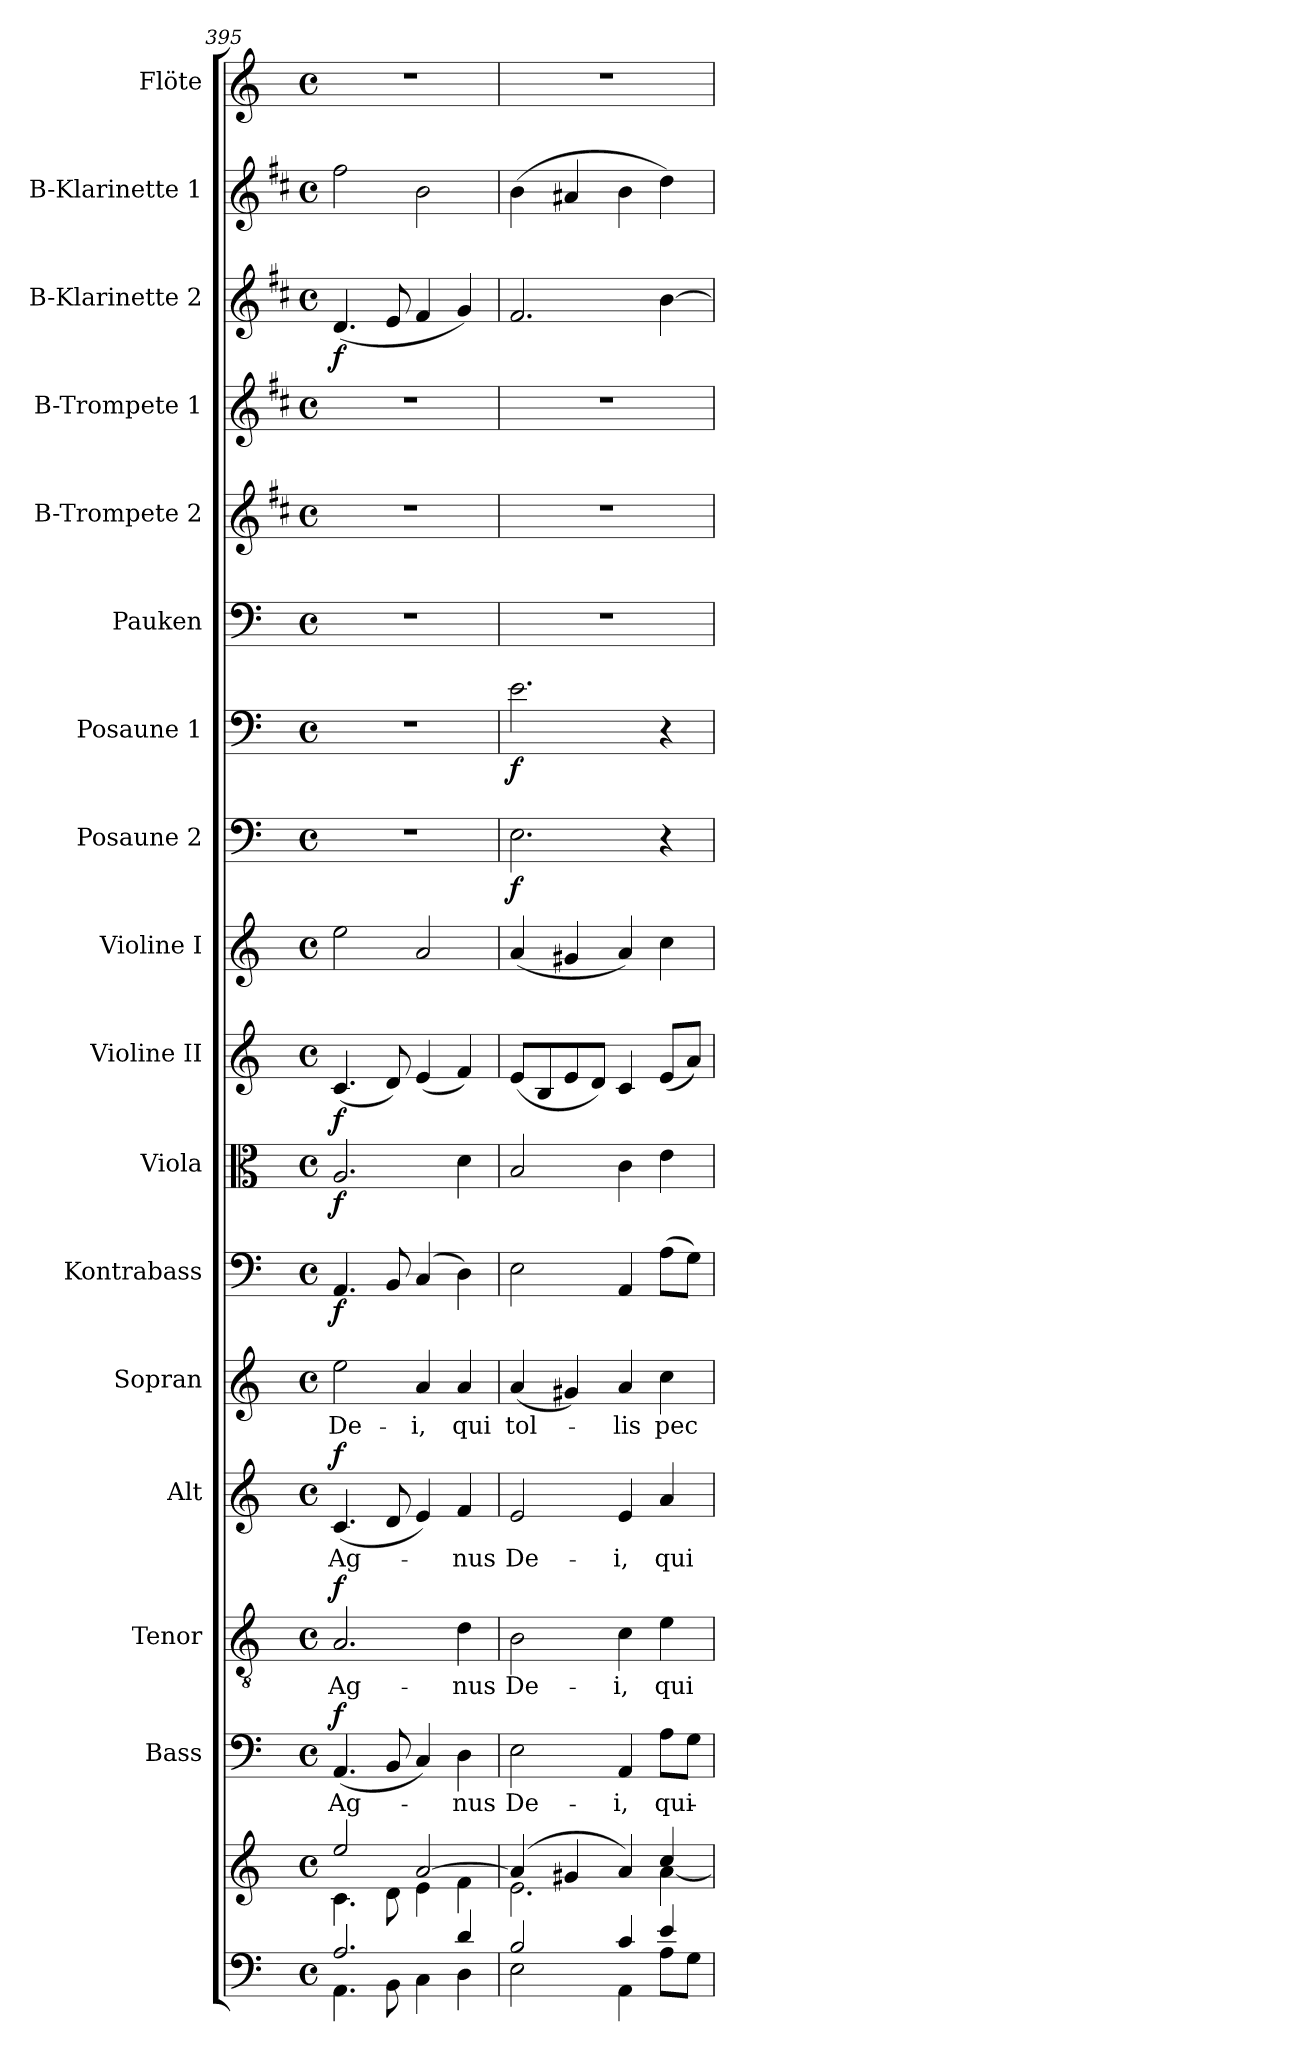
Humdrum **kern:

**kern	**kern	**kern	**text	**dynam	**kern	**text	**dynam	**kern	**text	**dynam	**kern	**text	**kern	**dynam	**kern	**dynam	**kern	**dynam	**kern	**kern	**dynam	**kern	**dynam	**kern	**kern	**kern	**kern	**dynam	**kern	**kern
*part17	*part17	*part16	*part16	*part16	*part15	*part15	*part15	*part14	*part14	*part14	*part13	*part13	*part12	*part12	*part11	*part11	*part10	*part10	*part9	*part8	*part8	*part7	*part7	*part6	*part5	*part4	*part3	*part3	*part2	*part1
*staff18	*staff17	*staff16	*staff16	*staff16	*staff15	*staff15	*staff15	*staff14	*staff14	*staff14	*staff13	*staff13	*staff12	*staff12	*staff11	*staff11	*staff10	*staff10	*staff9	*staff8	*staff8	*staff7	*staff7	*staff6	*staff5	*staff4	*staff3	*staff3	*staff2	*staff1
*	*	*I"Bass	*	*	*I"Tenor	*	*	*I"Alt	*	*	*I"Sopran	*	*I"Kontrabass	*	*I"Viola	*	*I"Violine II	*	*I"Violine I	*I"Posaune 2	*	*I"Posaune 1	*	*I"Pauken	*I"B-Trompete 2	*I"B-Trompete 1	*I"B-Klarinette 2	*	*I"B-Klarinette 1	*I"Flöte
*	*	*I'B.	*	*	*I'T.	*	*	*I'A.	*	*	*I'S.	*	*I'Kb.	*	*I'Vla.	*	*I'Vl. II	*	*I'Vl. I	*I'Pos. 2	*	*I'Pos. 1	*	*I'Pk.	*I'B Trp. 2	*I'B Trp. 1	*I'B Kl. 2	*	*I'B Kl. 1	*I'Fl.
*clefF4	*clefG2	*clefF4	*	*	*clefGv2	*	*	*clefG2	*	*	*clefG2	*	*clefF4	*	*clefC3	*	*clefG2	*	*clefG2	*clefF4	*	*clefF4	*	*clefF4	*clefG2	*clefG2	*clefG2	*	*clefG2	*clefG2
*	*	*	*	*	*	*	*	*	*	*	*	*	*ITrd7c12	*	*	*	*	*	*	*	*	*	*	*	*ITrd1c2	*ITrd1c2	*ITrd1c2	*	*ITrd1c2	*
*k[]	*k[]	*k[]	*	*	*k[]	*	*	*k[]	*	*	*k[]	*	*k[]	*	*k[]	*	*k[]	*	*k[]	*k[]	*	*k[]	*	*k[]	*k[]	*k[]	*k[]	*	*k[]	*k[]
*C:	*C:	*C:	*	*	*C:	*	*	*C:	*	*	*C:	*	*C:	*	*C:	*	*C:	*	*C:	*C:	*	*C:	*	*C:	*C:	*C:	*C:	*	*C:	*C:
*M4/4	*M4/4	*M4/4	*	*	*M4/4	*	*	*M4/4	*	*	*M4/4	*	*M4/4	*	*M4/4	*	*M4/4	*	*M4/4	*M4/4	*	*M4/4	*	*M4/4	*M4/4	*M4/4	*M4/4	*	*M4/4	*M4/4
*met(c)	*met(c)	*met(c)	*	*	*met(c)	*	*	*met(c)	*	*	*met(c)	*	*met(c)	*	*met(c)	*	*met(c)	*	*met(c)	*met(c)	*	*met(c)	*	*met(c)	*met(c)	*met(c)	*met(c)	*	*met(c)	*met(c)
=395	=395	=395	=395	=395	=395	=395	=395	=395	=395	=395	=395	=395	=395	=395	=395	=395	=395	=395	=395	=395	=395	=395	=395	=395	=395	=395	=395	=395	=395	=395
*^	*^	*	*	*	*	*	*	*	*	*	*	*	*	*	*	*	*	*	*	*	*	*	*	*	*	*	*	*	*	*
!	!	!	!	!	!LO:LY:b	!LO:DY:a	!	!LO:LY:b	!LO:DY:a	!	!LO:LY:b	!LO:DY:a	!	!LO:LY:b	!	!LO:DY:b	!	!LO:DY:b	!	!LO:DY:b	!	!	!	!	!	!	!	!	!	!LO:DY:b	!	!
2.A/	4.AA\	2ee/	4.c\	(<4.AA/	Ag-	f	2.A/	Ag-	f	(<4.c/	Ag-	f	2ee\	De-	4.AAA/	f	2.A/	f	(<4.c/	f	2ee\	1r	.	1r	.	1r	1r	1r	(<4.c/	f	2ee\	1r
.	8BB\	.	8d\	8BB/	.	.	.	.	.	8d/	.	.	.	.	8BBB/	.	.	.	8d/)	.	.	.	.	.	.	.	.	.	8d/	.	.	.
!	!	!	!	!	!	!	!	!	!	!	!	!	!	!LO:LY:b	!	!	!	!	!	!	!	!	!	!	!	!	!	!	!	!	!	!
.	4C\	[>2a/	4e\	4C/)	.	.	.	.	.	4e/)	.	.	4a/	-i,	(4CC/	.	.	.	(<4e/	.	2a/	.	.	.	.	.	.	.	4e/	.	2a\	.
!	!	!	!	!	!LO:LY:b	!	!	!LO:LY:b	!	!	!LO:LY:b	!	!	!LO:LY:b	!	!	!	!	!	!	!	!	!	!	!	!	!	!	!	!	!	!
4d/	4D\	.	4f\	4D\	-nus	.	4d\	-nus	.	4f/	-nus	.	4a/	qui	4DD\)	.	4d\	.	4f/)	.	.	.	.	.	.	.	.	.	4f/)	.	.	.
=396	=396	=396	=396	=396	=396	=396	=396	=396	=396	=396	=396	=396	=396	=396	=396	=396	=396	=396	=396	=396	=396	=396	=396	=396	=396	=396	=396	=396	=396	=396	=396	=396
!	!	!	!	!	!LO:LY:b	!	!	!LO:LY:b	!	!	!LO:LY:b	!	!	!LO:LY:b	!	!	!	!	!	!	!	!	!LO:DY:b	!	!LO:DY:b	!	!	!	!	!	!	!
2B/	2E\	(4a/]	2.e\	2E\	De-	.	2B\	De-	.	2e/	De-	.	(<4a/	tol-	2EE\	.	2B/	.	(<8e/L	.	(<4a/	2.E\	f	2.e\	f	1r	1r	1r	2.e/	.	(>4a\	1r
.	.	.	.	.	.	.	.	.	.	.	.	.	.	.	.	.	.	.	8B/	.	.	.	.	.	.	.	.	.	.	.	.	.
.	.	4g#X/	.	.	.	.	.	.	.	.	.	.	4g#X/)	.	.	.	.	.	8e/	.	4g#X/	.	.	.	.	.	.	.	.	.	4g#X/	.
.	.	.	.	.	.	.	.	.	.	.	.	.	.	.	.	.	.	.	8d/J)	.	.	.	.	.	.	.	.	.	.	.	.	.
!	!	!	!	!	!LO:LY:b	!	!	!LO:LY:b	!	!	!LO:LY:b	!	!	!LO:LY:b	!	!	!	!	!	!	!	!	!	!	!	!	!	!	!	!	!	!
4c/	4AA\	4a/)	.	4AA/	-i,	.	4c\	-i,	.	4e/	-i,	.	4a/	-lis	4AAA/	.	4c\	.	4c/	.	4a/)	.	.	.	.	.	.	.	.	.	4a\	.
!	!	!	!	!	!LO:LY:b	!	!	!LO:LY:b	!	!	!LO:LY:b	!	!	!LO:LY:b	!	!	!	!	!	!	!	!	!	!	!	!	!	!	!	!	!	!
4e/	8A\L	4cc/	[<4a\	8A\L	qui-	.	4e\	qui	.	4a/	qui	.	4cc\	pec-	(>8AA\L	.	4e\	.	(<8e/L	.	4cc\	4r	.	4r	.	.	.	.	[4a\	.	4cc\)	.
.	8G\J	.	.	8G\J	.	.	.	.	.	.	.	.	.	.	8GG\J)	.	.	.	8a/J)	.	.	.	.	.	.	.	.	.	.	.	.	.
*v	*v	*	*	*	*	*	*	*	*	*	*	*	*	*	*	*	*	*	*	*	*	*	*	*	*	*	*	*	*	*	*	*
*	*v	*v	*	*	*	*	*	*	*	*	*	*	*	*	*	*	*	*	*	*	*	*	*	*	*	*	*	*	*	*	*
=	=	=	=	=	=	=	=	=	=	=	=	=	=	=	=	=	=	=	=	=	=	=	=	=	=	=	=	=	=	=
*-	*-	*-	*-	*-	*-	*-	*-	*-	*-	*-	*-	*-	*-	*-	*-	*-	*-	*-	*-	*-	*-	*-	*-	*-	*-	*-	*-	*-	*-	*-
